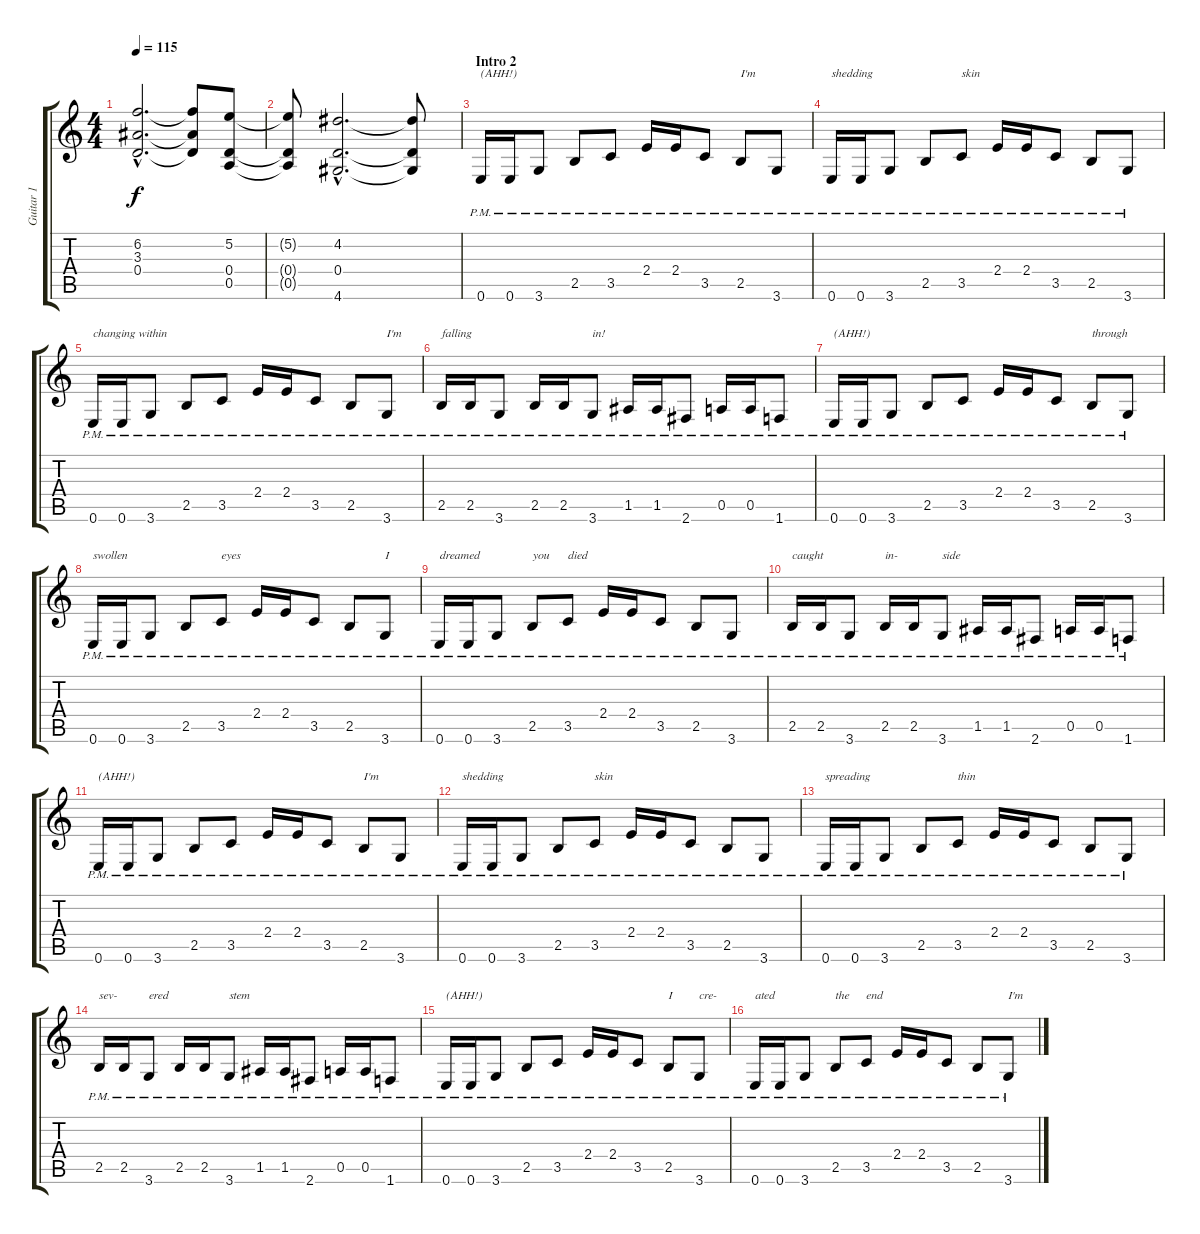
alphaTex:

\track ("Guitar 1" "Guitar 1") {instrument distortionguitar}
\staff {score tabs}
\tuning (E4 B3 G3 D3 A2 E2) {hide}
\ts (4 4)
\tempo 115
\clef g2
\ks c
(6.2{hac} 3.3{hac} 0.4{hac}).2{d dy f} (6.2{t} 3.3{t} 0.4{t}).8 (5.2 0.4 0.5).8 |
(5.2{t} 0.4{t} 0.5{t}).8 (4.2{hac} 0.4{hac} 4.6{hac}).2{d} (4.2{t} 0.4{t} 4.6{t}).8 |
\section ("" "Intro 2")
0.6{pm}.16{txt "(AHH!)"} 0.6{pm}.16 3.6{pm}.8 2.5{pm}.8 3.5{pm}.8 2.4{pm}.16 2.4{pm}.16 3.5{pm}.8 2.5{pm}.8{txt "I'm"} 3.6{pm}.8 |
0.6{pm}.16{txt "shedding"} 0.6{pm}.16 3.6{pm}.8 2.5{pm}.8 3.5{pm}.8{txt "skin"} 2.4{pm}.16 2.4{pm}.16 3.5{pm}.8 2.5{pm}.8 3.6{pm}.8 |
0.6{pm}.16{txt "changing within"} 0.6{pm}.16 3.6{pm}.8 2.5{pm}.8 3.5{pm}.8 2.4{pm}.16 2.4{pm}.16 3.5{pm}.8 2.5{pm}.8 3.6{pm}.8{txt "I'm"} |
2.5{pm}.16{txt "falling"} 2.5{pm}.16 3.6{pm}.8 2.5{pm}.16 2.5{pm}.16 3.6{pm}.8{txt "in!"} 1.5{pm}.16 1.5{pm}.16 2.6{pm}.8 0.5{pm}.16 0.5{pm}.16 1.6{pm}.8 |
0.6{pm}.16{txt "(AHH!)"} 0.6{pm}.16 3.6{pm}.8 2.5{pm}.8 3.5{pm}.8 2.4{pm}.16 2.4{pm}.16 3.5{pm}.8 2.5{pm}.8{txt "through"} 3.6{pm}.8 |
0.6{pm}.16{txt "swollen"} 0.6{pm}.16 3.6{pm}.8 2.5{pm}.8 3.5{pm}.8{txt "eyes"} 2.4{pm}.16 2.4{pm}.16 3.5{pm}.8 2.5{pm}.8 3.6{pm}.8{txt "I"} |
0.6{pm}.16{txt "dreamed"} 0.6{pm}.16 3.6{pm}.8 2.5{pm}.8{txt "you"} 3.5{pm}.8{txt "died"} 2.4{pm}.16 2.4{pm}.16 3.5{pm}.8 2.5{pm}.8 3.6{pm}.8 |
2.5{pm}.16{txt "caught"} 2.5{pm}.16 3.6{pm}.8 2.5{pm}.16{txt "in-"} 2.5{pm}.16 3.6{pm}.8{txt "side"} 1.5{pm}.16 1.5{pm}.16 2.6{pm}.8 0.5{pm}.16 0.5{pm}.16 1.6{pm}.8 |
0.6{pm}.16{txt "(AHH!)"} 0.6{pm}.16 3.6{pm}.8 2.5{pm}.8 3.5{pm}.8 2.4{pm}.16 2.4{pm}.16 3.5{pm}.8 2.5{pm}.8{txt "I'm"} 3.6{pm}.8 |
0.6{pm}.16{txt "shedding"} 0.6{pm}.16 3.6{pm}.8 2.5{pm}.8 3.5{pm}.8{txt "skin"} 2.4{pm}.16 2.4{pm}.16 3.5{pm}.8 2.5{pm}.8 3.6{pm}.8 |
0.6{pm}.16{txt "spreading"} 0.6{pm}.16 3.6{pm}.8 2.5{pm}.8 3.5{pm}.8{txt "thin"} 2.4{pm}.16 2.4{pm}.16 3.5{pm}.8 2.5{pm}.8 3.6{pm}.8 |
2.5{pm}.16{txt "sev-"} 2.5{pm}.16 3.6{pm}.8{txt "ered"} 2.5{pm}.16 2.5{pm}.16 3.6{pm}.8{txt "stem"} 1.5{pm}.16 1.5{pm}.16 2.6{pm}.8 0.5{pm}.16 0.5{pm}.16 1.6{pm}.8 |
0.6{pm}.16{txt "(AHH!)"} 0.6{pm}.16 3.6{pm}.8 2.5{pm}.8 3.5{pm}.8 2.4{pm}.16 2.4{pm}.16 3.5{pm}.8 2.5{pm}.8{txt "I"} 3.6{pm}.8{txt "cre-"} |
0.6{pm}.16{txt "ated"} 0.6{pm}.16 3.6{pm}.8 2.5{pm}.8{txt "the"} 3.5{pm}.8{txt "end"} 2.4{pm}.16 2.4{pm}.16 3.5{pm}.8 2.5{pm}.8 3.6{pm}.8{txt "I'm"}
